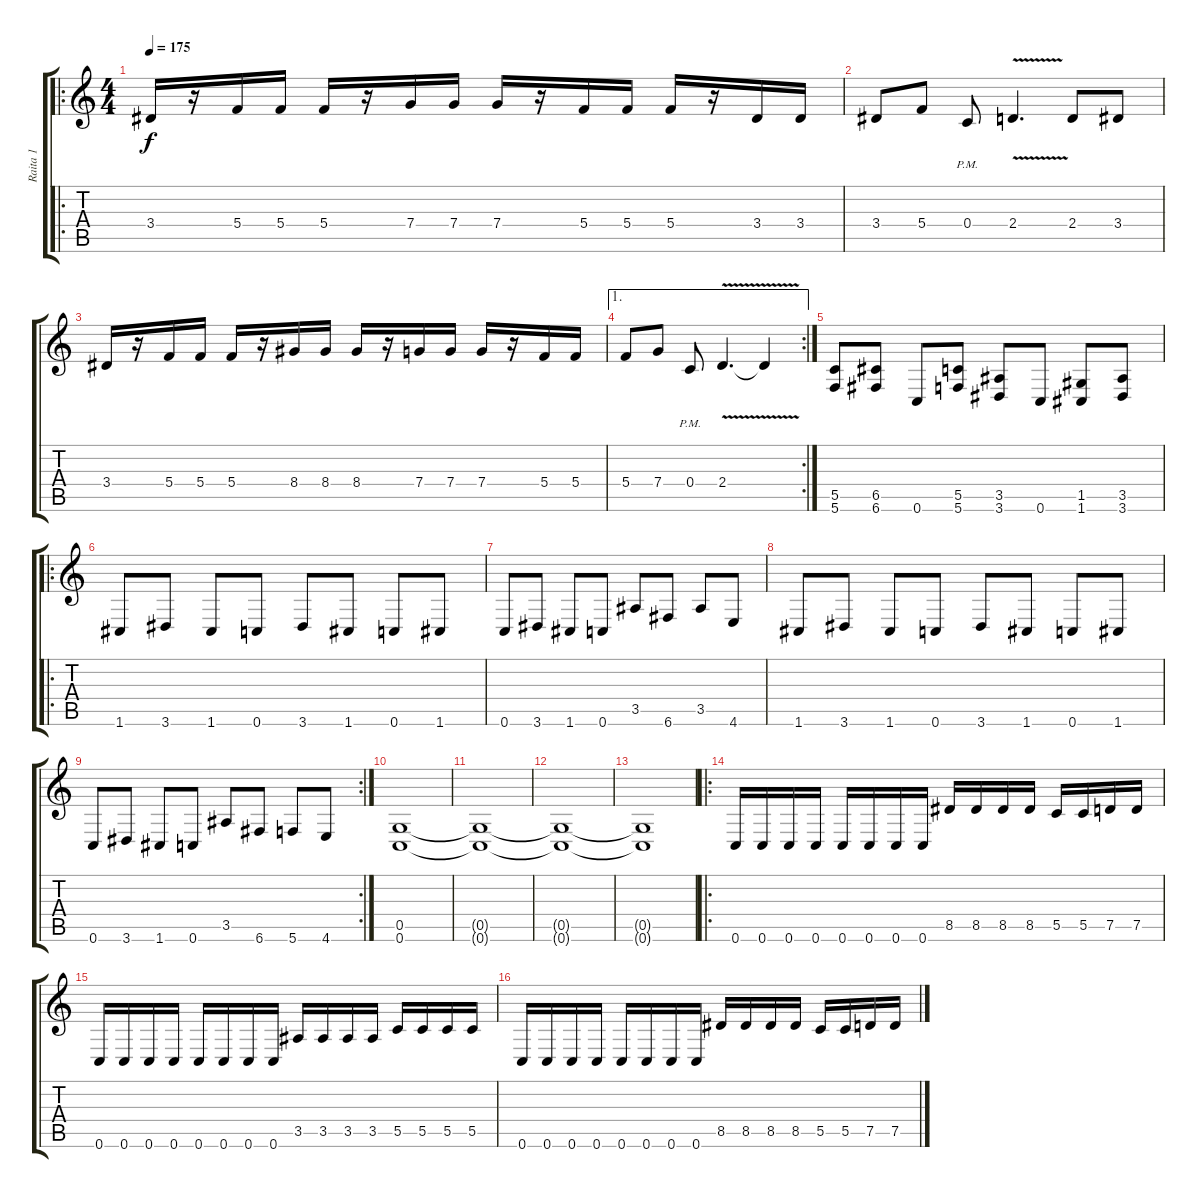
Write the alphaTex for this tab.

\track ("Raita 1" "Raita 1") {instrument distortionguitar}
\staff {score tabs}
\tuning (D4 A3 F3 C3 G2 C2) {hide}
\ro
\ts (4 4)
\tempo 175
\clef g2
\ks c
3.4.16{dy f} r.16 5.4.16 5.4.16 5.4.16 r.16 7.4.16 7.4.16 7.4.16 r.16 5.4.16 5.4.16 5.4.16 r.16 3.4.16 3.4.16 |
3.4.8 5.4.8 0.4{pm}.8 2.4{v}.4{d} 2.4.8 3.4.8 |
3.4.16 r.16 5.4.16 5.4.16 5.4.16 r.16 8.4.16 8.4.16 8.4.16 r.16 7.4.16 7.4.16 7.4.16 r.16 5.4.16 5.4.16 |
\ae 1
\rc 2
5.4.8 7.4.8 0.4{pm}.8 2.4{v}.4{d} 2.4{t}.4 |
(5.5 5.6).8 (6.5 6.6).8 0.6.8 (5.5 5.6).8 (3.5 3.6).8 0.6.8 (1.5 1.6).8 (3.5 3.6).8 |
\ro
1.6.8 3.6.8 1.6.8 0.6.8 3.6.8 1.6.8 0.6.8 1.6.8 |
0.6.8 3.6.8 1.6.8 0.6.8 3.5.8 6.6.8 3.5.8 4.6.8 |
1.6.8 3.6.8 1.6.8 0.6.8 3.6.8 1.6.8 0.6.8 1.6.8 |
\rc 2
0.6.8 3.6.8 1.6.8 0.6.8 3.5.8 6.6.8 5.6.8 4.6.8 |
(0.5 0.6).1 |
(0.5{t} 0.6{t}).1 |
(0.5{t} 0.6{t}).1 |
(0.5{t} 0.6{t}).1 |
\ro
0.6.16 0.6.16 0.6.16 0.6.16 0.6.16 0.6.16 0.6.16 0.6.16 8.5.16 8.5.16 8.5.16 8.5.16 5.5.16 5.5.16 7.5.16 7.5.16 |
0.6.16 0.6.16 0.6.16 0.6.16 0.6.16 0.6.16 0.6.16 0.6.16 3.5.16 3.5.16 3.5.16 3.5.16 5.5.16 5.5.16 5.5.16 5.5.16 |
0.6.16 0.6.16 0.6.16 0.6.16 0.6.16 0.6.16 0.6.16 0.6.16 8.5.16 8.5.16 8.5.16 8.5.16 5.5.16 5.5.16 7.5.16 7.5.16
